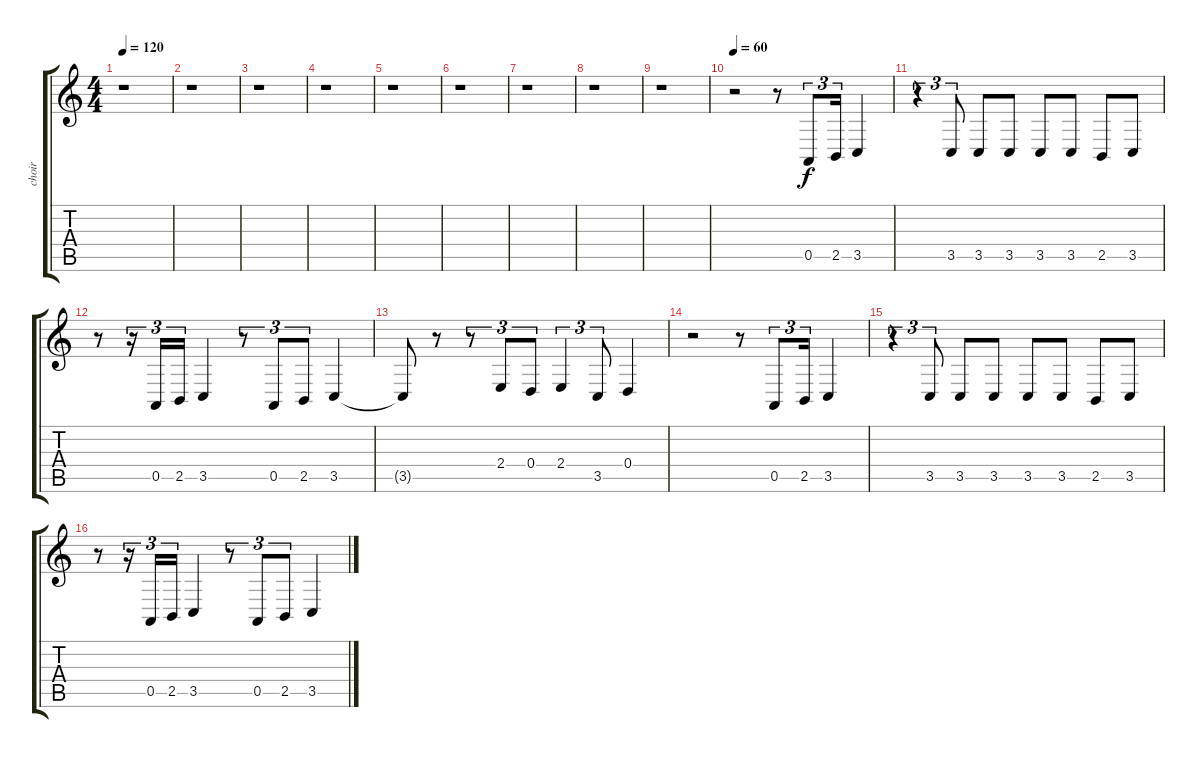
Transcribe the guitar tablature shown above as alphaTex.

\track ("choir" "choir") {instrument clarinet}
\staff {score tabs}
\tuning (E4 B3 G3 D3 A2 D2) {hide}
\ts (4 4)
\tempo 120
\clef g2
\ks c
r.1{dy f} |
r.1 |
r.1 |
r.1 |
r.1 |
r.1 |
r.1 |
r.1 |
r.1 |
\tempo 60
r.2 r.8 0.5.8{tu (3 2)} 2.5.16{tu (3 2)} 3.5.4 |
r.4{tu (3 2)} 3.5.8{tu (3 2)} 3.5.8 3.5.8 3.5.8 3.5.8 2.5.8 3.5.8 |
r.8 r.16{tu (3 2)} 0.5.16{tu (3 2)} 2.5.16{tu (3 2)} 3.5.4 r.8{tu (3 2)} 0.5.8{tu (3 2)} 2.5.8{tu (3 2)} 3.5.4 |
3.5{t}.8 r.8 r.8{tu (3 2)} 2.4.8{tu (3 2)} 0.4.8{tu (3 2)} 2.4.4{tu (3 2)} 3.5.8{tu (3 2)} 0.4.4 |
r.2 r.8 0.5.8{tu (3 2)} 2.5.16{tu (3 2)} 3.5.4 |
r.4{tu (3 2)} 3.5.8{tu (3 2)} 3.5.8 3.5.8 3.5.8 3.5.8 2.5.8 3.5.8 |
r.8 r.16{tu (3 2)} 0.5.16{tu (3 2)} 2.5.16{tu (3 2)} 3.5.4 r.8{tu (3 2)} 0.5.8{tu (3 2)} 2.5.8{tu (3 2)} 3.5.4
